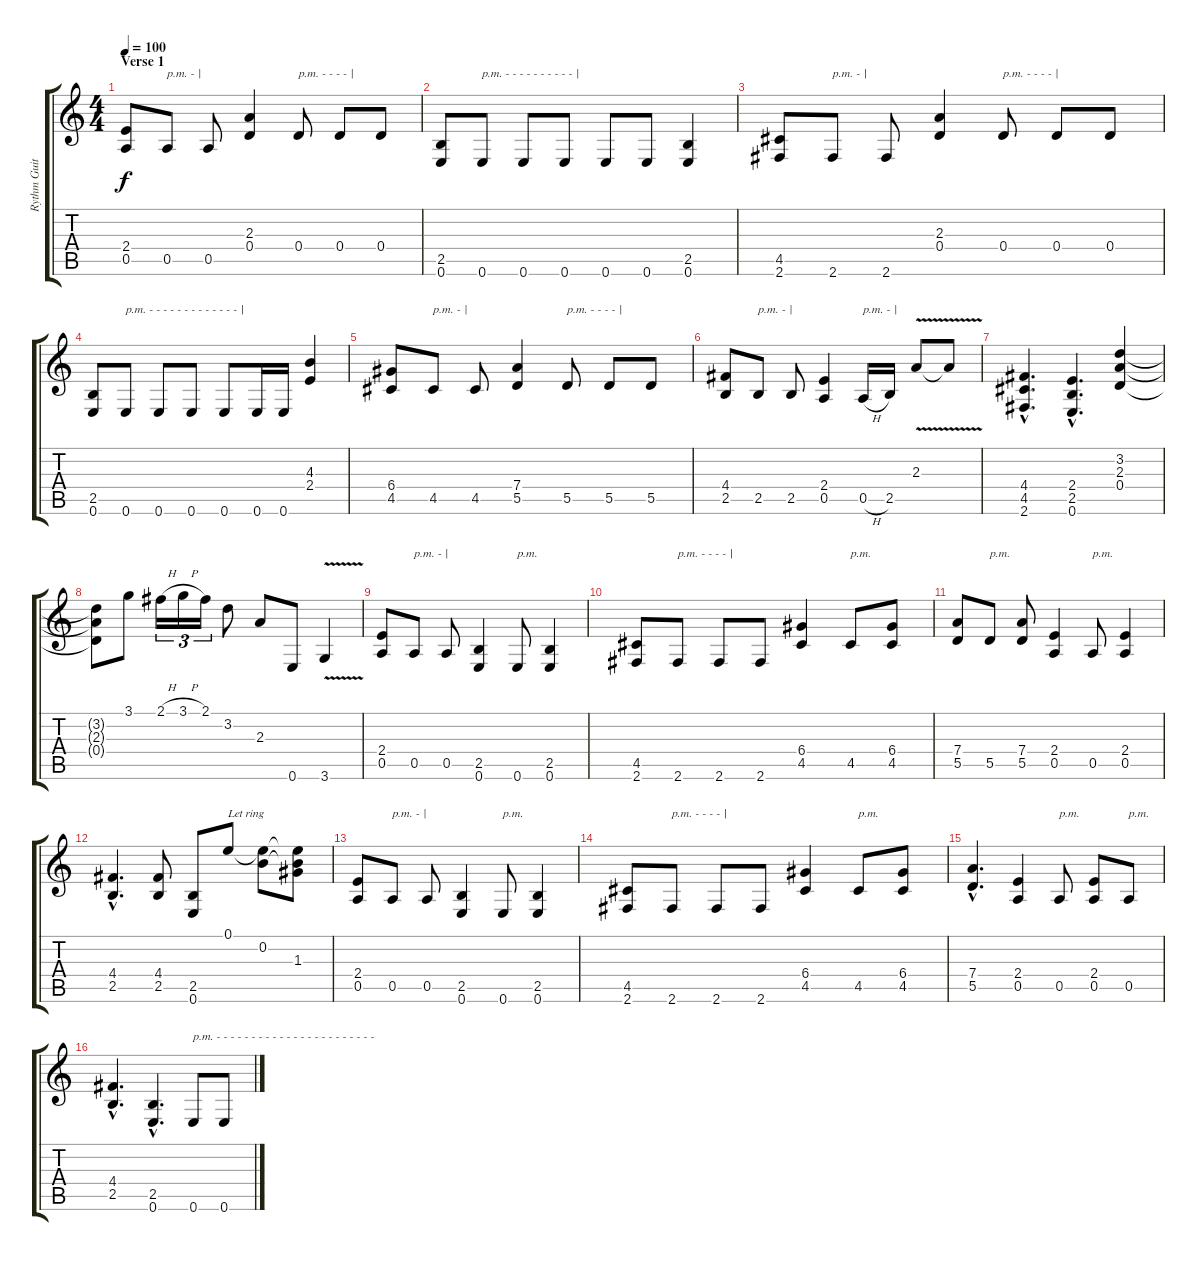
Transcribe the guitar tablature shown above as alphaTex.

\track ("Rythm Guitar" "Rythm Guit") {instrument distortionguitar}
\staff {score tabs}
\tuning (E4 B3 G3 D3 A2 E2) {hide}
\ts (4 4)
\section ("" "Verse 1")
\tempo 100
\clef g2
\ks c
(2.4 0.5).8{dy f} 0.5.8{txt "p.m. - |"} 0.5.8 (2.3 0.4).4 0.4.8{txt "p.m. - - - - |"} 0.4.8 0.4.8 |
(2.5 0.6).8 0.6.8{txt "p.m. - - - - - - - - - - |"} 0.6.8 0.6.8 0.6.8 0.6.8 (2.5 0.6).4 |
(4.5 2.6).8 2.6.8{txt "p.m. - |"} 2.6.8 (2.3 0.4).4 0.4.8{txt "p.m. - - - - |"} 0.4.8 0.4.8 |
(2.5 0.6).8 0.6.8{txt "p.m. - - - - - - - - - - - - - |"} 0.6.8 0.6.8 0.6.8 0.6.16 0.6.16 (4.3 2.4).4 |
(6.4 4.5).8 4.5.8{txt "p.m. - |"} 4.5.8 (7.4 5.5).4 5.5.8{txt "p.m. - - - - |"} 5.5.8 5.5.8 |
(4.4 2.5).8 2.5.8{txt "p.m. - |"} 2.5.8 (2.4 0.5).4 0.5{h}.16{txt "p.m. - |"} 2.5.16 2.3{v}.8 2.3{t}.8 |
(4.4{hac} 4.5{hac} 2.6{hac}).4{d} (2.4{hac} 2.5{hac} 0.6{hac}).4{d} (3.2 2.3 0.4).4 |
(3.2{t} 2.3{t} 0.4{t}).8 3.1.8 2.1{h}.16{tu (3 2)} 3.1{h}.16{tu (3 2)} 2.1.16{tu (3 2)} 3.2.8 2.3.8 0.6.8 3.6{v}.4 |
(2.4 0.5).8 0.5.8{txt "p.m. - |"} 0.5.8 (2.5 0.6).4 0.6.8{txt "p.m."} (2.5 0.6).4 |
(4.5 2.6).8 2.6.8{txt "p.m. - - - - |"} 2.6.8 2.6.8 (6.4 4.5).4 4.5.8{txt "p.m."} (6.4 4.5).8 |
(7.4 5.5).8 5.5.8{txt "p.m."} (7.4 5.5).8 (2.4 0.5).4 0.5.8{txt "p.m."} (2.4 0.5).4 |
(4.4{hac} 2.5{hac}).4{d} (4.4 2.5).8 (2.5 0.6).8 0.1.8{txt "Let ring"} (0.1{t} 0.2).8 (0.1{t} 0.2{t} 1.3).8 |
(2.4 0.5).8 0.5.8{txt "p.m. - |"} 0.5.8 (2.5 0.6).4 0.6.8{txt "p.m."} (2.5 0.6).4 |
(4.5 2.6).8 2.6.8{txt "p.m. - - - - |"} 2.6.8 2.6.8 (6.4 4.5).4 4.5.8{txt "p.m."} (6.4 4.5).8 |
(7.4{hac} 5.5{hac}).4{d} (2.4 0.5).4 0.5.8{txt "p.m."} (2.4 0.5).8 0.5.8{txt "p.m."} |
(4.4{hac} 2.5{hac}).4{d} (2.5{hac} 0.6{hac}).4{d} 0.6.8{txt "p.m. - - - - - - - - - - - - - - - - - - - - - - -"} 0.6.8
